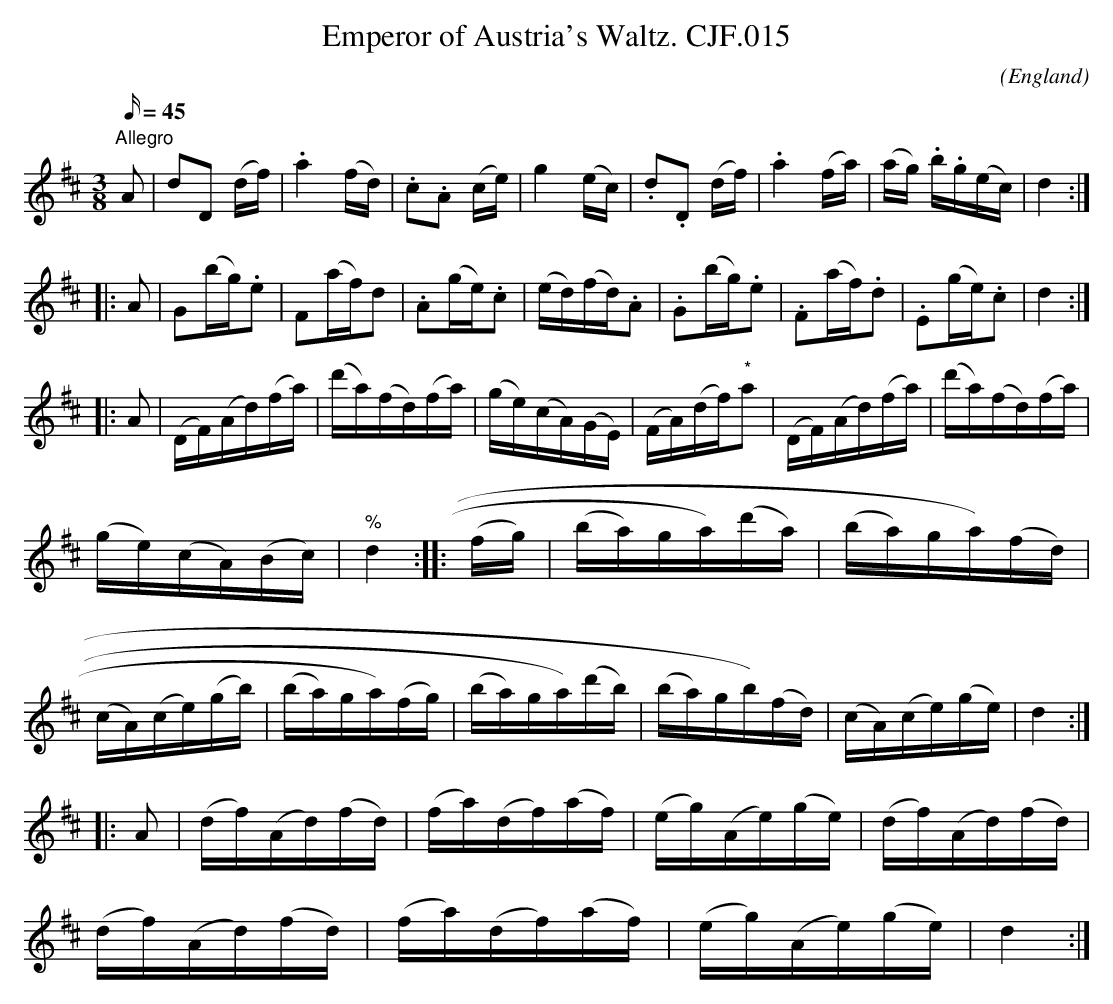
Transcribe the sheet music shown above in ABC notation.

X:1
T:Emperor of Austria's Waltz. CJF.015
M:3/8
L:1/16
Q:45
C:
O:England
K:D
"Allegro"A2|d2D2 (df)|.a4(fd)|.c2.A2 (ce)|g4(ec)|.d2.D2 (df)|\
.a4(fa)|(ag) .b.g(ec)|d4:|:!
A2|G2(bg).e2|F2(af)d2|.A2(ge).c2|(ed)(fd).A2|.G2(bg).e2|\
.F2(af).d2|.E2(ge).c2|d4:|:!A2|(DF)(Ad)(fa)|(d'a)(fd)(fa)|
(ge)(cA)(GE)|(FA)(df)"*"a2|(DF)(Ad)(fa)|(d'a)(fd)(fa)|!\
(ge)(cA)(Bc)|"%"d4:|:(fg)|(ba)^(ga)(d'a)|(ba)^(ga)(fd)|(cA)(ce)(gb)|
(ba)^(ga)(fg)|(ba)^(ga)(d'b)|(ba)^(gb)(fd)|(cA)(ce)(ge)|d4:|:!
A2|(df)(Ad)(fd)|(fa)(df)(af)|(eg)(Ae)(ge)|(df)(Ad)(fd)|!
(df)(Ad)(fd)|(fa)(df)(af)|(eg)(Ae)(ge)|d4:|]
